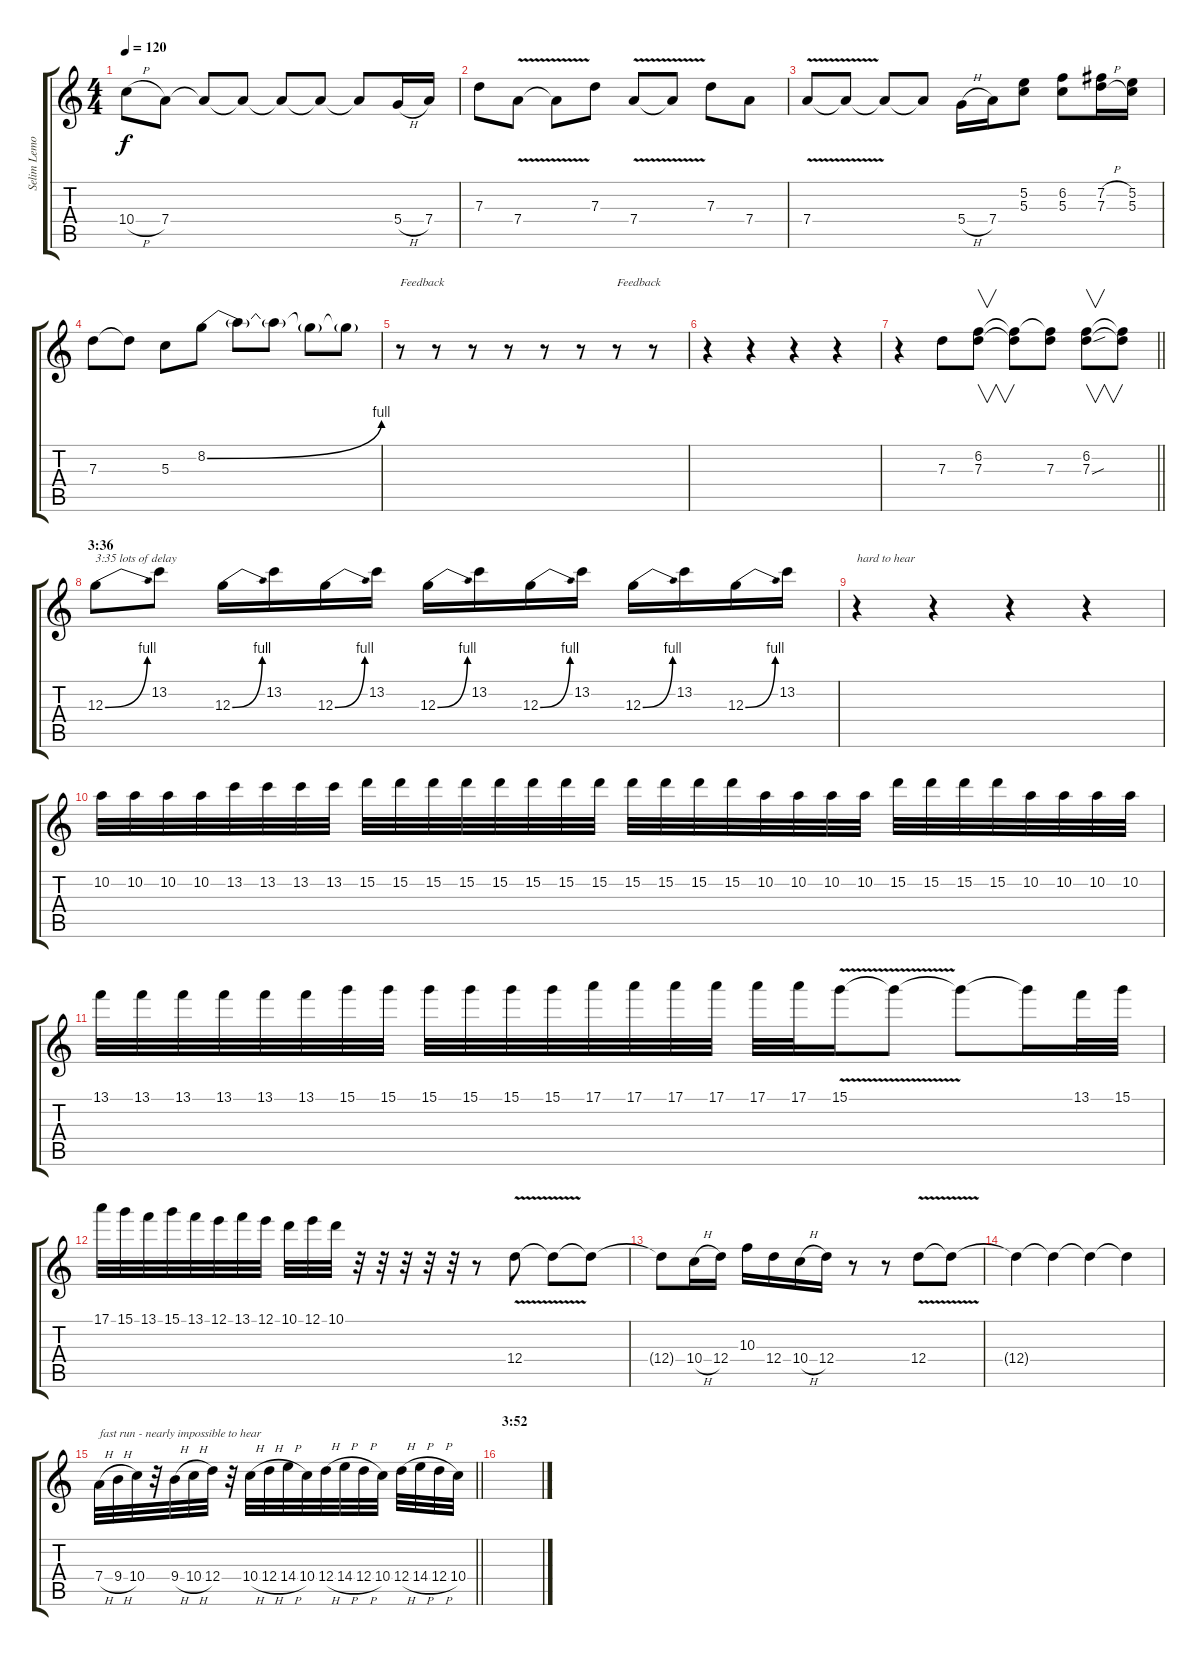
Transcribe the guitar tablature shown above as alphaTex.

\track ("Selim Lemouchi (Lead Guitar)" "Selim Lemo") {instrument acousticguitarsteel}
\staff {score tabs}
\tuning (E4 B3 G3 D3 A2 E2) {hide}
\ts (4 4)
\tempo 120
\clef g2
\ks c
10.4{h}.8{dy f} 7.4.8 7.4{t}.8 7.4{t}.8 7.4{t}.8 7.4{t}.8 7.4{t}.8 5.4{h}.16 7.4.16 |
7.3.8 7.4{v}.8 7.4{t}.8 7.3.8 7.4{v}.8 7.4{t}.8 7.3.8 7.4.8 |
7.4{v}.8 7.4{t}.8 7.4{t}.8 7.4{t}.8 5.4{h}.16 7.4.16 (5.2 5.3).8 (6.2 5.3).8 (7.2{h} 7.3{h}).16 (5.2 5.3).16 |
7.3.8 7.3{t}.8 5.3.8 8.2{be (bend 0 0 60 4)}.8 8.2{t}.8 8.2{t}.8 8.2{t}.8 8.2{t}.8 |
r.8{txt "Feedback"} r.8 r.8 r.8 r.8 r.8 r.8{txt "Feedback"} r.8 |
r.4 r.4 r.4 r.4 |
\barLineRight lightlight
r.4 7.3.8 (6.2 7.3).8{v} (6.2{t} 7.3{t}).8 (6.2{t} 7.3).8 (6.2 7.3{sou}).8{v} (6.2{t} 7.3{t}).8 |
\section ("" "3:36")
12.3{be (bend 0 0 60 4)}.8{txt "3:35 lots of delay "} 13.2.8 12.3{be (bend 0 0 60 4)}.16 13.2.16 12.3{be (bend 0 0 60 4)}.16 13.2.16 12.3{be (bend 0 0 60 4)}.16 13.2.16 12.3{be (bend 0 0 60 4)}.16 13.2.16 12.3{be (bend 0 0 60 4)}.16 13.2.16 12.3{be (bend 0 0 60 4)}.16 13.2.16 |
r.4{txt "hard to hear"} r.4 r.4 r.4 |
10.2.32 10.2.32 10.2.32 10.2.32 13.2.32 13.2.32 13.2.32 13.2.32 15.2.32 15.2.32 15.2.32 15.2.32 15.2.32 15.2.32 15.2.32 15.2.32 15.2.32 15.2.32 15.2.32 15.2.32 10.2.32 10.2.32 10.2.32 10.2.32 15.2.32 15.2.32 15.2.32 15.2.32 10.2.32 10.2.32 10.2.32 10.2.32 |
13.1.32 13.1.32 13.1.32 13.1.32 13.1.32 13.1.32 15.1.32 15.1.32 15.1.32 15.1.32 15.1.32 15.1.32 17.1.32 17.1.32 17.1.32 17.1.32 17.1.32 17.1.32 15.1{v}.16 15.1{t}.8 15.1{t}.8 15.1{t}.16 13.1.32 15.1.32 |
17.1.32 15.1.32 13.1.32 15.1.32 13.1.32 12.1.32 13.1.32 12.1.32 10.1.32 12.1.32 10.1.32 r.32 r.32 r.32 r.32 r.32 r.8 12.4{v}.8 12.4{t}.8 12.4{t}.8 |
12.4{t}.8 10.4{h}.16 12.4.16 10.3.16 12.4.16 10.4{h}.16 12.4.16 r.8 r.8 12.4{v}.8 12.4{t}.8 |
12.4{t}.4 12.4{t}.4 12.4{t}.4 12.4{t}.4 |
\barLineRight lightlight
7.4{h}.32{txt "fast run - nearly impossible to hear"} 9.4{h}.32 10.4.32 r.32 9.4{h}.32 10.4{h}.32 12.4.32 r.32 10.4{h}.32 12.4{h}.32 14.4{h}.32 10.4.32 12.4{h}.32 14.4{h}.32 12.4{h}.32 10.4.32 12.4{h}.32 14.4{h}.32 12.4{h}.32 10.4.32 |
\section ("" "3:52")
